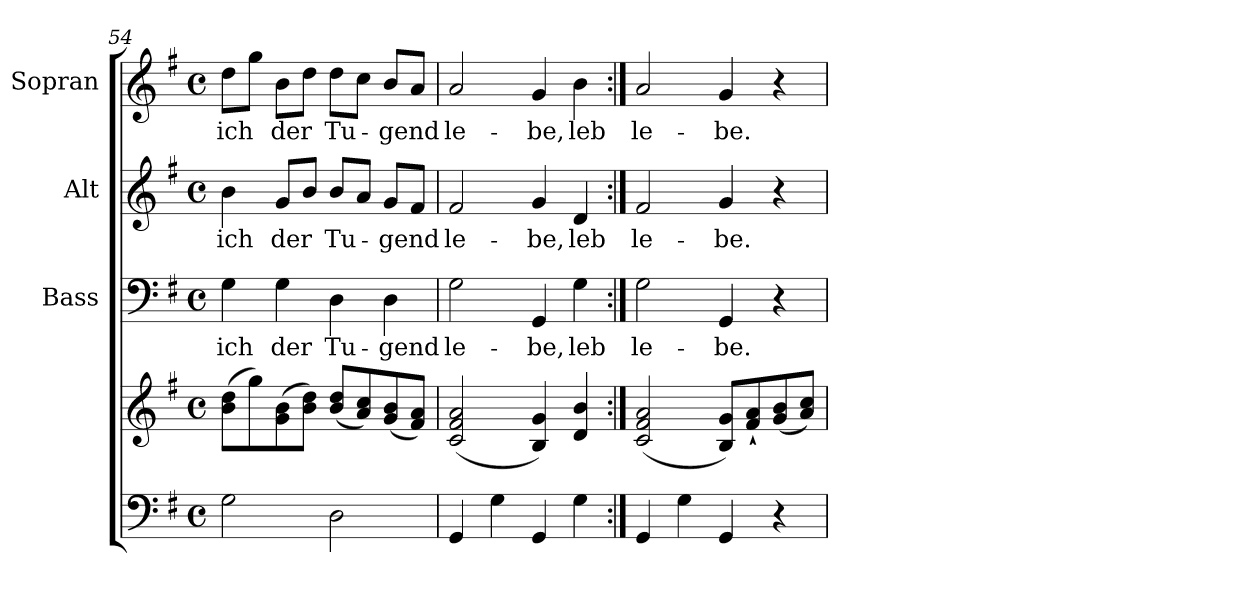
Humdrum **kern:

**kern	**kern	**kern	**text	**kern	**text	**kern	**text
*part4	*part4	*part3	*part3	*part2	*part2	*part1	*part1
*staff5	*staff4	*staff3	*staff3	*staff2	*staff2	*staff1	*staff1
*	*	*I"Bass	*	*I"Alt	*	*I"Sopran	*
*	*	*I'B.	*	*I'A.	*	*I'S.	*
*clefF4	*clefG2	*clefF4	*	*clefG2	*	*clefG2	*
*k[f#]	*k[f#]	*k[f#]	*	*k[f#]	*	*k[f#]	*
*G:	*G:	*G:	*	*G:	*	*G:	*
*M4/4	*M4/4	*M4/4	*	*M4/4	*	*M4/4	*
*met(c)	*met(c)	*met(c)	*	*met(c)	*	*met(c)	*
=54	=54	=54	=54	=54	=54	=54	=54
!	!	!	!LO:LY:b	!	!LO:LY:b	!	!LO:LY:b
2G\	(>8b\ 8dd\L	4G\	ich	4b\	ich	8dd\L	ich
.	8gg\)	.	.	.	.	8gg\J	.
!	!	!	!LO:LY:b	!	!LO:LY:b	!	!LO:LY:b
.	(>8g\ 8b\	4G\	der	8g/L	der	8b\L	der
.	8b\ 8dd\J)	.	.	8b/J	.	8dd\J	.
!	!	!	!LO:LY:b	!	!LO:LY:b	!	!LO:LY:b
2D\	(<8b/ 8dd/L	4D\	Tu-	8b/L	Tu-	8dd\L	Tu-
.	8a/ 8cc/)	.	.	8a/J	.	8cc\J	.
!	!	!	!LO:LY:b	!	!LO:LY:b	!	!LO:LY:b
.	(<8g/ 8b/	4D\	-gend	8g/L	-gend	8b/L	-gend
.	8f#/ 8a/J)	.	.	8f#/J	.	8a/J	.
=55	=55	=55	=55	=55	=55	=55	=55
!	!	!	!LO:LY:b	!	!LO:LY:b	!	!LO:LY:b
4GG/	(<2c/ 2f#/ 2a/	2G\	le-	2f#/	le-	2a/	le-
4G\	.	.	.	.	.	.	.
!	!	!	!LO:LY:b	!	!LO:LY:b	!	!LO:LY:b
4GG/	4B/ 4g/)	4GG/	-be,	4g/	-be,	4g/	-be,
!	!	!	!LO:LY:b	!	!LO:LY:b	!	!LO:LY:b
4G\	4d/ 4b/	4G\	leb	4d/	leb	4b\	leb
=56:|!	=56:|!	=56:|!	=56:|!	=56:|!	=56:|!	=56:|!	=56:|!
!	!	!	!LO:LY:b	!	!LO:LY:b	!	!LO:LY:b
4GG/	(<2c/ 2f#/ 2a/	2G\	le-	2f#/	le-	2a/	le-
4G\	.	.	.	.	.	.	.
!	!	!	!LO:LY:b	!	!LO:LY:b	!	!LO:LY:b
4GG/	8B/ 8g/L)	4GG/	-be.	4g/	-be.	4g/	-be.
.	8f#/`< 8a/`<	.	.	.	.	.	.
4r	(<8g/ 8b/	4r	.	4r	.	4r	.
.	8a/ 8cc/J)	.	.	.	.	.	.
=	=	=	=	=	=	=	=
*-	*-	*-	*-	*-	*-	*-	*-
